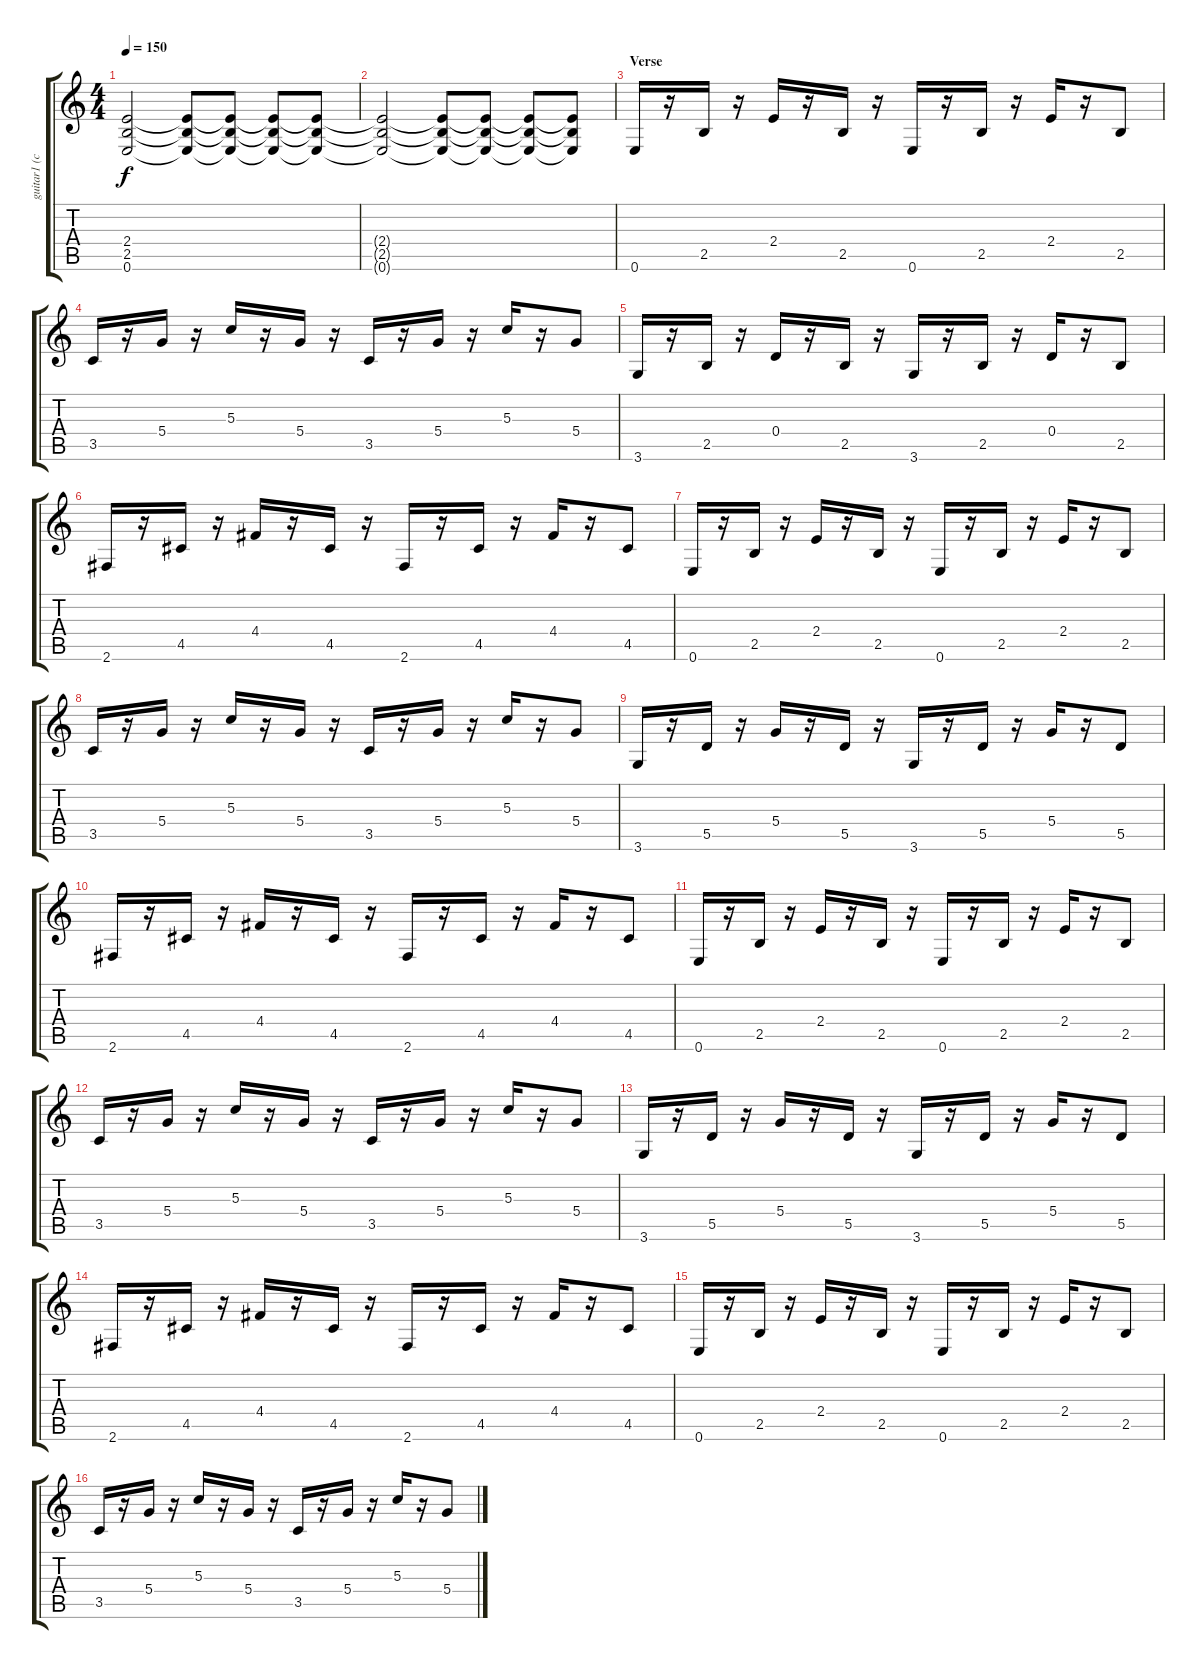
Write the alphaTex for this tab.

\track ("guitar1 (clean)" "guitar1 (c") {instrument acousticguitarsteel}
\staff {score tabs}
\tuning (E4 B3 G3 D3 A2 E2) {hide}
\ts (4 4)
\tempo 150
\clef g2
\ks c
(2.4{t} 2.5{t} 0.6{t}).2{dy f volume 13 instrument acousticguitarsteel} (2.4{t} 2.5{t} 0.6{t}).8 (2.4{t} 2.5{t} 0.6{t}).8 (2.4{t} 2.5{t} 0.6{t}).8 (2.4{t} 2.5{t} 0.6{t}).8 |
(2.4{t} 2.5{t} 0.6{t}).2 (2.4{t} 2.5{t} 0.6{t}).8 (2.4{t} 2.5{t} 0.6{t}).8 (2.4{t} 2.5{t} 0.6{t}).8 (2.4{t} 2.5{t} 0.6{t}).8 |
\section ("" "Verse")
0.6.16{volume 9 instrument overdrivenguitar} r.16 2.5.16 r.16 2.4.16 r.16 2.5.16 r.16 0.6.16 r.16 2.5.16 r.16 2.4.16 r.16 2.5.8 |
3.5.16 r.16 5.4.16 r.16 5.3.16 r.16 5.4.16 r.16 3.5.16 r.16 5.4.16 r.16 5.3.16 r.16 5.4.8 |
3.6.16 r.16 2.5.16 r.16 0.4.16 r.16 2.5.16 r.16 3.6.16 r.16 2.5.16 r.16 0.4.16 r.16 2.5.8 |
2.6.16 r.16 4.5.16 r.16 4.4.16 r.16 4.5.16 r.16 2.6.16 r.16 4.5.16 r.16 4.4.16 r.16 4.5.8 |
0.6.16{volume 9 instrument overdrivenguitar} r.16 2.5.16 r.16 2.4.16 r.16 2.5.16 r.16 0.6.16 r.16 2.5.16 r.16 2.4.16 r.16 2.5.8 |
3.5.16 r.16 5.4.16 r.16 5.3.16 r.16 5.4.16 r.16 3.5.16 r.16 5.4.16 r.16 5.3.16 r.16 5.4.8 |
3.6.16 r.16 5.5.16 r.16 5.4.16 r.16 5.5.16 r.16 3.6.16 r.16 5.5.16 r.16 5.4.16 r.16 5.5.8 |
2.6.16 r.16 4.5.16 r.16 4.4.16 r.16 4.5.16 r.16 2.6.16 r.16 4.5.16 r.16 4.4.16 r.16 4.5.8 |
0.6.16{volume 9 instrument overdrivenguitar} r.16 2.5.16 r.16 2.4.16 r.16 2.5.16 r.16 0.6.16 r.16 2.5.16 r.16 2.4.16 r.16 2.5.8 |
3.5.16 r.16 5.4.16 r.16 5.3.16 r.16 5.4.16 r.16 3.5.16 r.16 5.4.16 r.16 5.3.16 r.16 5.4.8 |
3.6.16 r.16 5.5.16 r.16 5.4.16 r.16 5.5.16 r.16 3.6.16 r.16 5.5.16 r.16 5.4.16 r.16 5.5.8 |
2.6.16 r.16 4.5.16 r.16 4.4.16 r.16 4.5.16 r.16 2.6.16 r.16 4.5.16 r.16 4.4.16 r.16 4.5.8 |
0.6.16{volume 9 instrument overdrivenguitar} r.16 2.5.16 r.16 2.4.16 r.16 2.5.16 r.16 0.6.16 r.16 2.5.16 r.16 2.4.16 r.16 2.5.8 |
3.5.16 r.16 5.4.16 r.16 5.3.16 r.16 5.4.16 r.16 3.5.16 r.16 5.4.16 r.16 5.3.16 r.16 5.4.8
